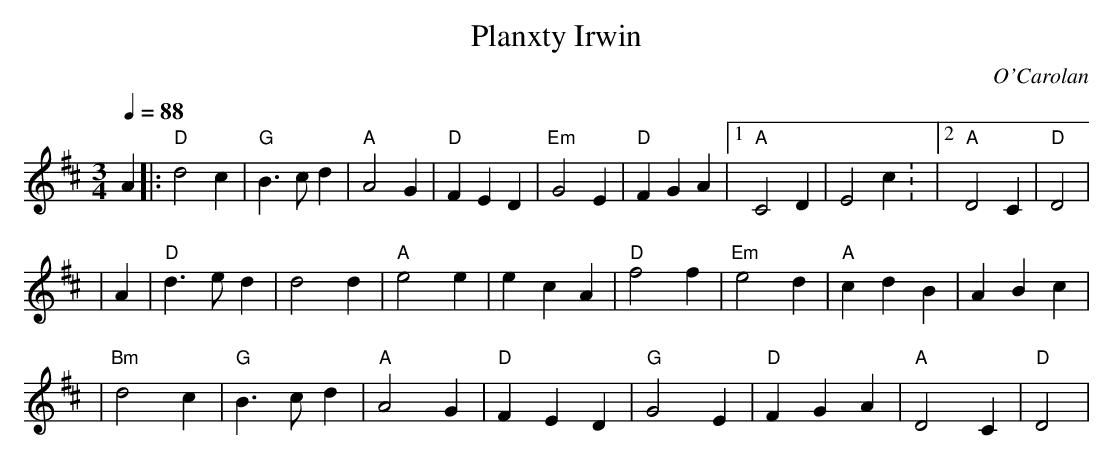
X:1
T:Planxty Irwin
C:O'Carolan
M:3/4
L:1/4
Q:88
K:D
A |: "D" d2 c | "G"  B>cd | "A"  A2G| "D" FED | "Em" G2E | "D"  FGA  |1"A" C2D| E2c: |2 "A" D2 C| "D" D2|!
|A| "D" d>ed | d2d | "A" e2e |  ecA | "D" f2 f | "Em"  e2 d | "A" cdB  |ABc |!
|"Bm" d2c | "G" B>c d | "A" A2G | "D" FED | "G" G2E | "D" FGA | "A"  D2C | "D" D2 |
